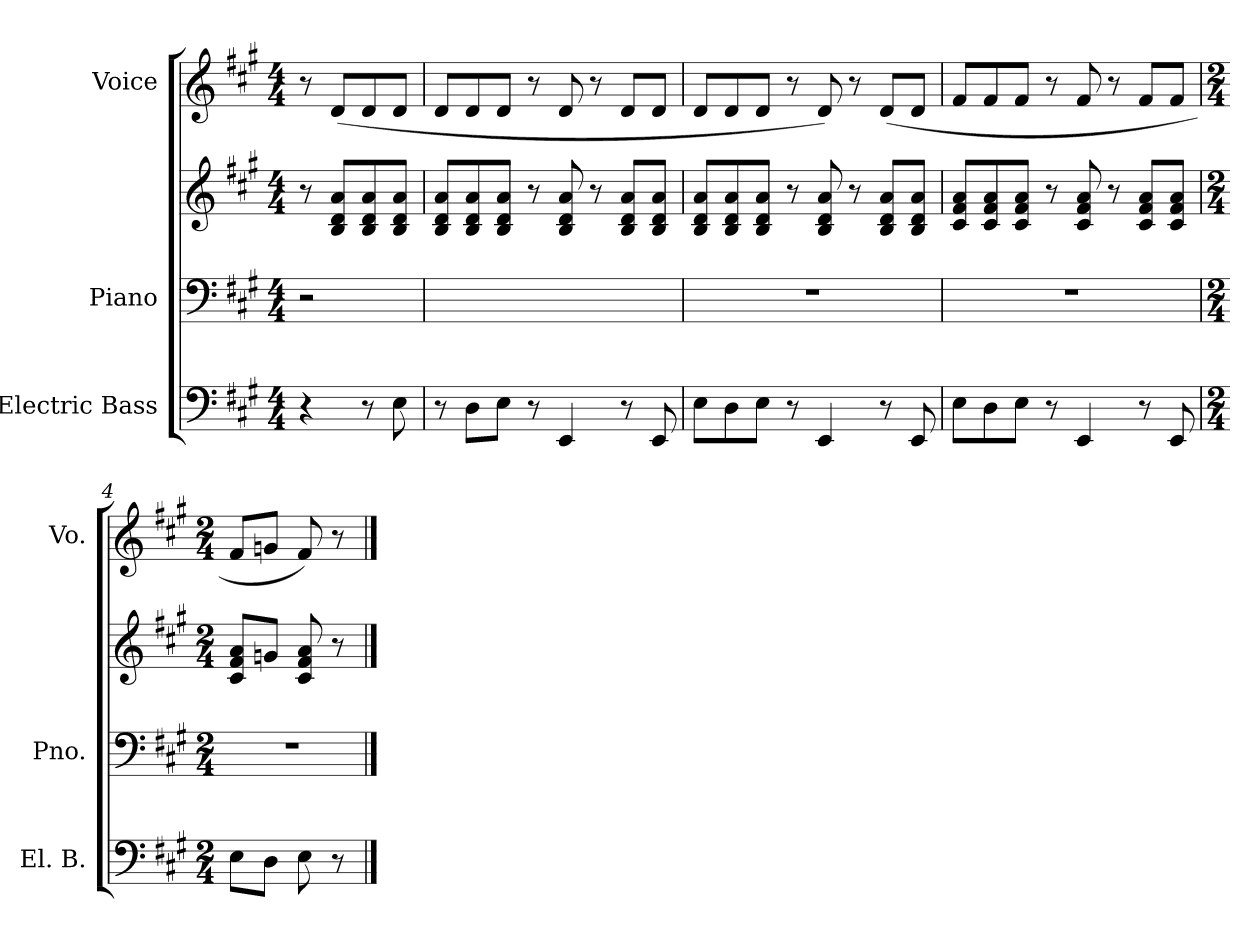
**kern	**kern	**kern	**kern
*part3	*part2	*part2	*part1
*staff4	*staff3	*staff2	*staff1
*I"Electric Bass	*I"Piano	*	*I"Voice
*I'El. B.	*I'Pno.	*	*I'Vo.
*	*stria5	*	*
*clefF4	*clefF4	*clefG2	*clefG2
*ITrd7c12	*	*	*
*k[f#c#g#]	*k[f#c#g#]	*k[f#c#g#]	*k[f#c#g#]
*M4/4	*M4/4	*M4/4	*M4/4
*MM126	*MM126	*MM126	*MM126
=	=	=	=
4r	2r	8r	8r
.	.	8B/ 8d/ 8a/L	(<8d/L
8r	.	8B/ 8d/ 8a/	8d/
8EE\	.	8B/ 8d/ 8a/J	8d/J
=1	=1	=1	=1
8r	1ryy	8B/ 8d/ 8a/L	8d/L
8DD\L	.	8B/ 8d/ 8a/	8d/
8EE\J	.	8B/ 8d/ 8a/J	8d/J
8r	.	8r	8r
4EEE/	.	8B/ 8d/ 8a/	8d/
.	.	8r	8r
8r	.	8B/ 8d/ 8a/L	8d/L
8EEE/	.	8B/ 8d/ 8a/J	8d/J
=2	=2	=2	=2
8EE\L	1r	8B/ 8d/ 8a/L	8d/L
8DD\	.	8B/ 8d/ 8a/	8d/
8EE\J	.	8B/ 8d/ 8a/J	8d/J
8r	.	8r	8r
4EEE/	.	8B/ 8d/ 8a/	8d/)
.	.	8r	8r
8r	.	8B/ 8d/ 8a/L	(<8d/L
8EEE/	.	8B/ 8d/ 8a/J	8d/J
=3	=3	=3	=3
8EE\L	1r	8c#/ 8f#/ 8a/L	8f#/L
8DD\	.	8c#/ 8f#/ 8a/	8f#/
8EE\J	.	8c#/ 8f#/ 8a/J	8f#/J
8r	.	8r	8r
4EEE/	.	8c#/ 8f#/ 8a/	8f#/
.	.	8r	8r
8r	.	8c#/ 8f#/ 8a/L	8f#/L
8EEE/	.	8c#/ 8f#/ 8a/J	8f#/J
=4	=4	=4	=4
*M2/4	*M2/4	*M2/4	*M2/4
8EE\L	2r	8c#/ 8f#/ 8a/L	8f#/L
8DD\J	.	8gn/J	8gn/J
8EE\	.	8c#/ 8f#/ 8a/	8f#/)
8r	.	8r	8r
==	==	==	==
*-	*-	*-	*-
